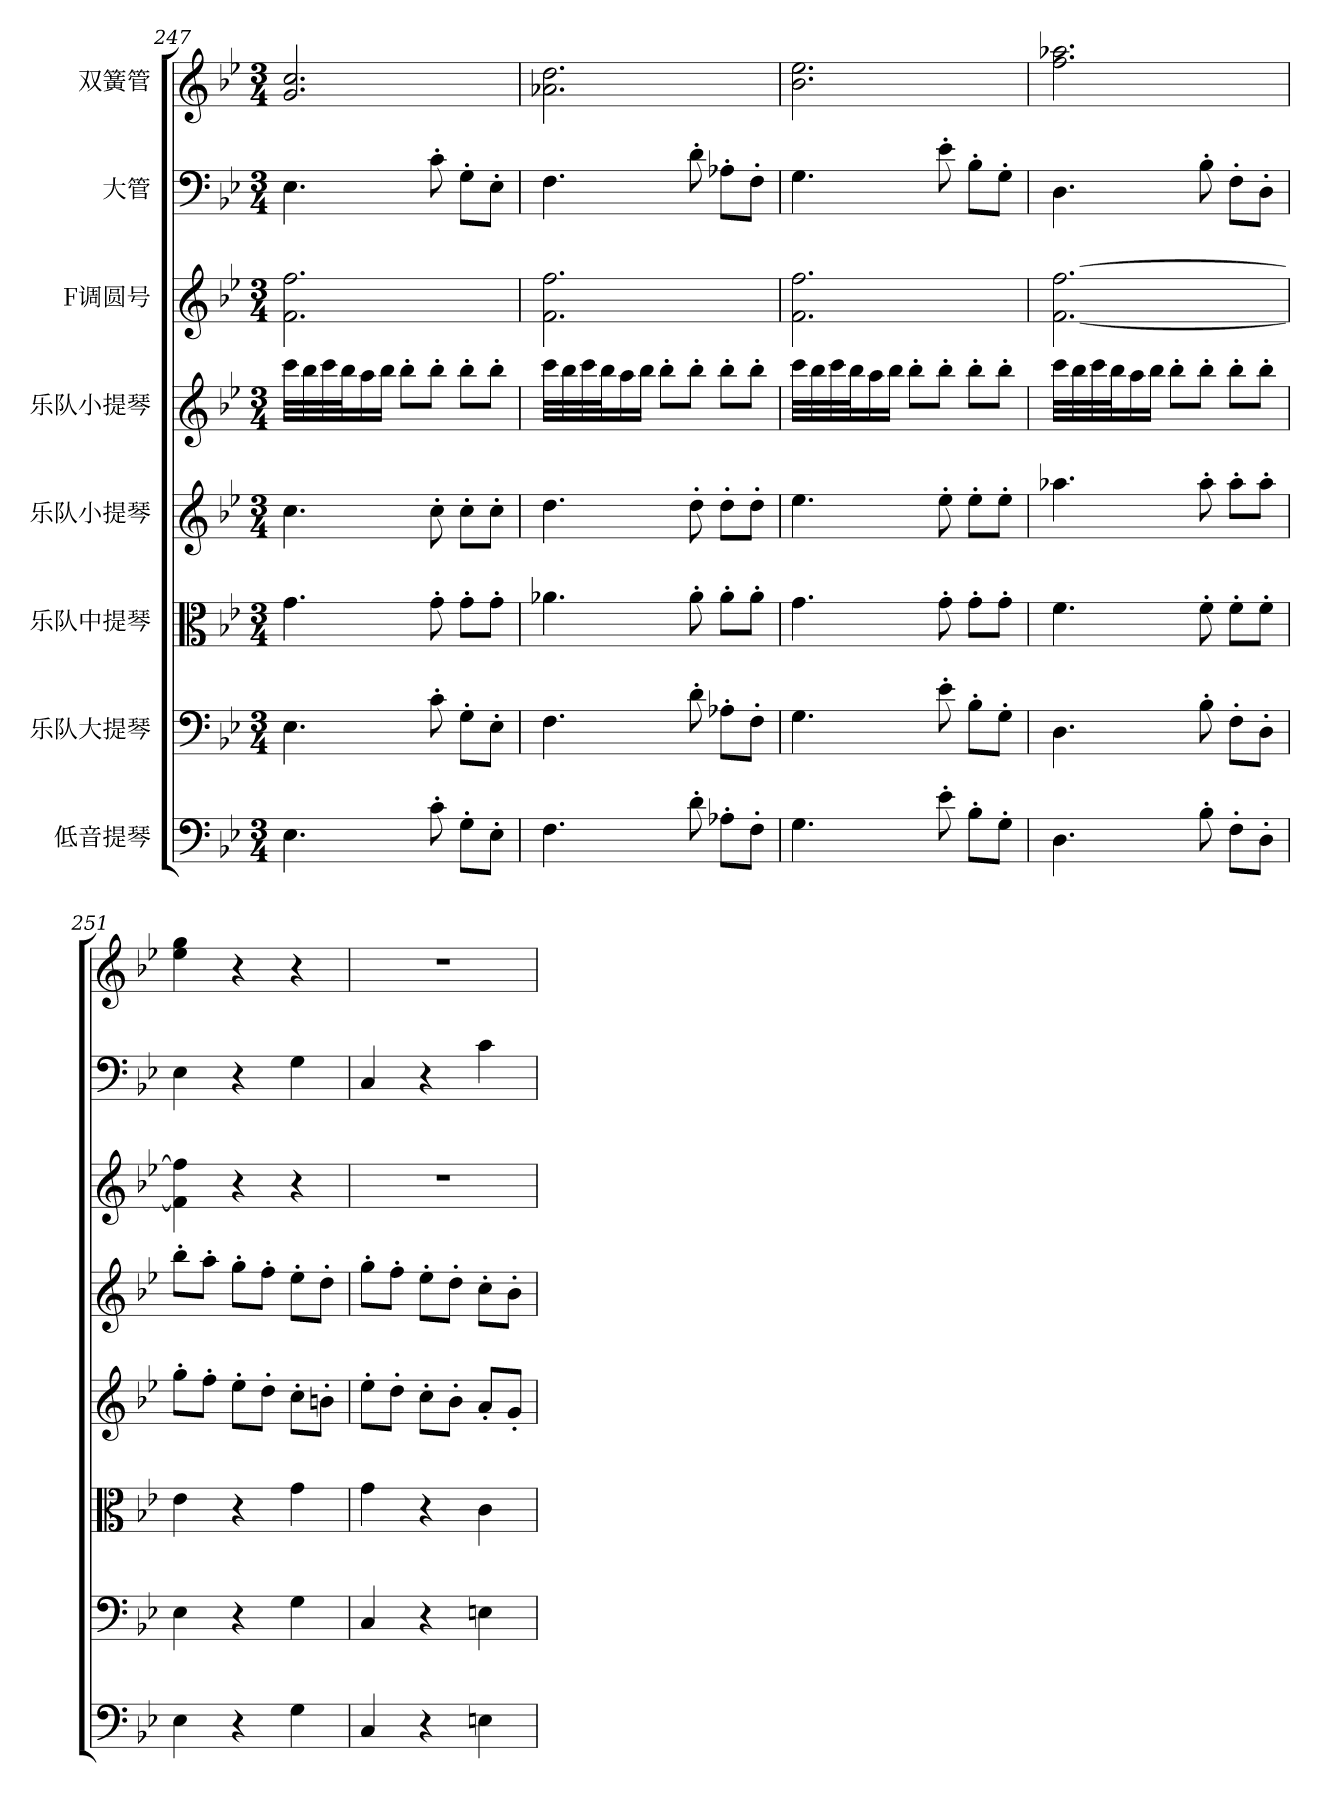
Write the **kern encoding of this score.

**kern	**kern	**kern	**kern	**kern	**kern	**kern	**kern
*part8	*part7	*part6	*part5	*part4	*part3	*part2	*part1
*staff8	*staff7	*staff6	*staff5	*staff4	*staff3	*staff2	*staff1
*I"低音提琴	*I"乐队大提琴	*I"乐队中提琴	*I"乐队小提琴	*I"乐队小提琴	*I"F调圆号	*I"大管	*I"双簧管
*clefF4	*clefF4	*clefC3	*clefG2	*clefG2	*clefG2	*clefF4	*clefG2
*ITrd7c12	*	*	*	*	*ITrd4c7	*	*
*k[b-e-]	*k[b-e-]	*k[b-e-]	*k[b-e-]	*k[b-e-]	*k[b-e-a-]	*k[b-e-]	*k[b-e-]
*M3/4	*M3/4	*M3/4	*M3/4	*M3/4	*M3/4	*M3/4	*M3/4
=247	=247	=247	=247	=247	=247	=247	=247
4.EE-\	4.E-\	4.g\	4.cc\	32ccc\LLL	2.B-\ 2.b-\	4.E-\	2.g/ 2.cc/
.	.	.	.	32bb-\	.	.	.
.	.	.	.	32ccc\	.	.	.
.	.	.	.	32bb-\J	.	.	.
.	.	.	.	16aa\	.	.	.
.	.	.	.	16bb-\JJ	.	.	.
.	.	.	.	8bb-'\L	.	.	.
8C'\	8c'\	8g'\	8cc'\	8bb-'\J	.	8c'\	.
8GG'\L	8G'\L	8g'\L	8cc'\L	8bb-'\L	.	8G'\L	.
8EE-'\J	8E-'\J	8g'\J	8cc'\J	8bb-'\J	.	8E-'\J	.
=248	=248	=248	=248	=248	=248	=248	=248
4.FF\	4.F\	4.a-X\	4.dd\	32ccc\LLL	2.B-\ 2.b-\	4.F\	2.a-X\ 2.dd\
.	.	.	.	32bb-\	.	.	.
.	.	.	.	32ccc\	.	.	.
.	.	.	.	32bb-\J	.	.	.
.	.	.	.	16aa\	.	.	.
.	.	.	.	16bb-\JJ	.	.	.
.	.	.	.	8bb-'\L	.	.	.
8D'\	8d'\	8a-'\	8dd'\	8bb-'\J	.	8d'\	.
8AA-X'\L	8A-X'\L	8a-'\L	8dd'\L	8bb-'\L	.	8A-X'\L	.
8FF'\J	8F'\J	8a-'\J	8dd'\J	8bb-'\J	.	8F'\J	.
!!LO:PB:g=z
=249	=249	=249	=249	=249	=249	=249	=249
4.GG\	4.G\	4.g\	4.ee-\	32ccc\LLL	2.B-\ 2.b-\	4.G\	2.b-\ 2.ee-\
.	.	.	.	32bb-\	.	.	.
.	.	.	.	32ccc\	.	.	.
.	.	.	.	32bb-\J	.	.	.
.	.	.	.	16aa\	.	.	.
.	.	.	.	16bb-\JJ	.	.	.
.	.	.	.	8bb-'\L	.	.	.
8E-'\	8e-'\	8g'\	8ee-'\	8bb-'\J	.	8e-'\	.
8BB-'\L	8B-'\L	8g'\L	8ee-'\L	8bb-'\L	.	8B-'\L	.
8GG'\J	8G'\J	8g'\J	8ee-'\J	8bb-'\J	.	8G'\J	.
=250	=250	=250	=250	=250	=250	=250	=250
4.DD\	4.D\	4.f\	4.aa-X\	32ccc\LLL	[2.B-\ [2.b-\	4.D\	2.ff\ 2.aa-X\
.	.	.	.	32bb-\	.	.	.
.	.	.	.	32ccc\	.	.	.
.	.	.	.	32bb-\J	.	.	.
.	.	.	.	16aa\	.	.	.
.	.	.	.	16bb-\JJ	.	.	.
.	.	.	.	8bb-'\L	.	.	.
8BB-'\	8B-'\	8f'\	8aa-'\	8bb-'\J	.	8B-'\	.
8FF'\L	8F'\L	8f'\L	8aa-'\L	8bb-'\L	.	8F'\L	.
8DD'\J	8D'\J	8f'\J	8aa-'\J	8bb-'\J	.	8D'\J	.
=251	=251	=251	=251	=251	=251	=251	=251
4EE-\	4E-\	4e-\	8gg'\L	8bb-'\L	4B-\] 4b-\]	4E-\	4ee-\ 4gg\
.	.	.	8ff'\J	8aa'\J	.	.	.
4r	4r	4r	8ee-'\L	8gg'\L	4r	4r	4r
.	.	.	8dd'\J	8ff'\J	.	.	.
4GG\	4G\	4g\	8cc'\L	8ee-'\L	4r	4G\	4r
.	.	.	8bn'\J	8dd'\J	.	.	.
=252	=252	=252	=252	=252	=252	=252	=252
4CC/	4C/	4g\	8ee-'\L	8gg'\L	2.r	4C/	2.r
.	.	.	8dd'\J	8ff'\J	.	.	.
4r	4r	4r	8cc'\L	8ee-'\L	.	4r	.
.	.	.	8b-'\J	8dd'\J	.	.	.
4EEn\	4En\	4c\	8a'/L	8cc'\L	.	4c\	.
.	.	.	8g'/J	8b-'\J	.	.	.
=	=	=	=	=	=	=	=
*-	*-	*-	*-	*-	*-	*-	*-
